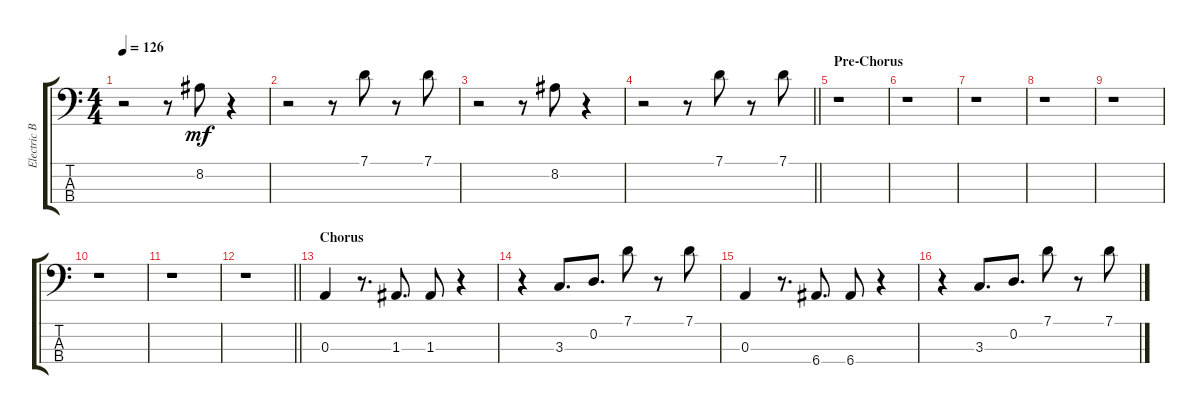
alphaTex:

\track ("Electric Bass" "Electric B") {instrument slapbass2}
\staff {score tabs}
\tuning (G2 D2 A1 E1) {hide}
\ts (4 4)
\tempo 126
\clef f4
\ks c
r.2{dy mf} r.8 8.2.8 r.4 |
r.2 r.8 7.1.8 r.8 7.1.8 |
r.2 r.8 8.2.8 r.4 |
\barLineRight lightlight
r.2 r.8 7.1.8 r.8 7.1.8 |
\section ("" "Pre-Chorus")
r.1 |
r.1 |
r.1 |
r.1 |
r.1 |
r.1 |
r.1 |
\barLineRight lightlight
r.1 |
\section ("" "Chorus")
0.3.4 r.8{d} 1.3.8{d} 1.3.8 r.4 |
r.4 3.3.8{d} 0.2.8{d} 7.1.8 r.8 7.1.8 |
0.3.4 r.8{d} 6.4.8{d} 6.4.8 r.4 |
r.4 3.3.8{d} 0.2.8{d} 7.1.8 r.8 7.1.8
